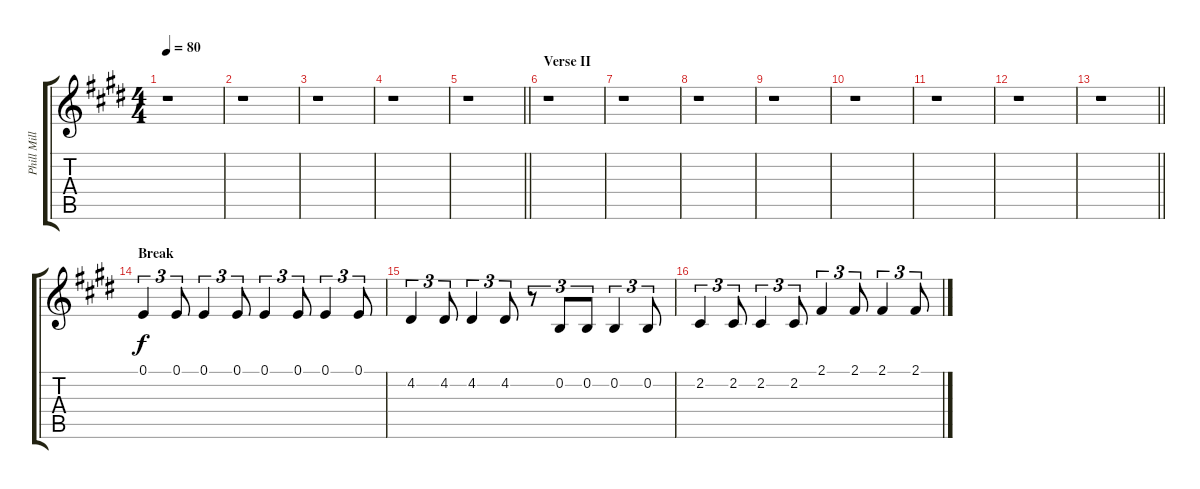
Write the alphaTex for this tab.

\track ("Phill Milliganes Keys" "Phill Mill") {instrument flute}
\staff {score tabs}
\tuning (E4 B3 G3 D3 A2 E2) {hide}
\ts (4 4)
\tempo 80
\clef g2
\ks e
r.1{dy f} |
r.1 |
r.1 |
r.1 |
\barLineRight lightlight
r.1 |
\section ("" "Verse II")
r.1 |
r.1 |
r.1 |
r.1 |
r.1 |
r.1 |
r.1 |
\barLineRight lightlight
r.1 |
\section ("" "Break")
0.1.4{tu (3 2)} 0.1.8{tu (3 2)} 0.1.4{tu (3 2)} 0.1.8{tu (3 2)} 0.1.4{tu (3 2)} 0.1.8{tu (3 2)} 0.1.4{tu (3 2)} 0.1.8{tu (3 2)} |
4.2.4{tu (3 2)} 4.2.8{tu (3 2)} 4.2.4{tu (3 2)} 4.2.8{tu (3 2)} r.8{tu (3 2)} 0.2.8{tu (3 2)} 0.2.8{tu (3 2)} 0.2.4{tu (3 2)} 0.2.8{tu (3 2)} |
2.2.4{tu (3 2)} 2.2.8{tu (3 2)} 2.2.4{tu (3 2)} 2.2.8{tu (3 2)} 2.1.4{tu (3 2)} 2.1.8{tu (3 2)} 2.1.4{tu (3 2)} 2.1.8{tu (3 2)}
